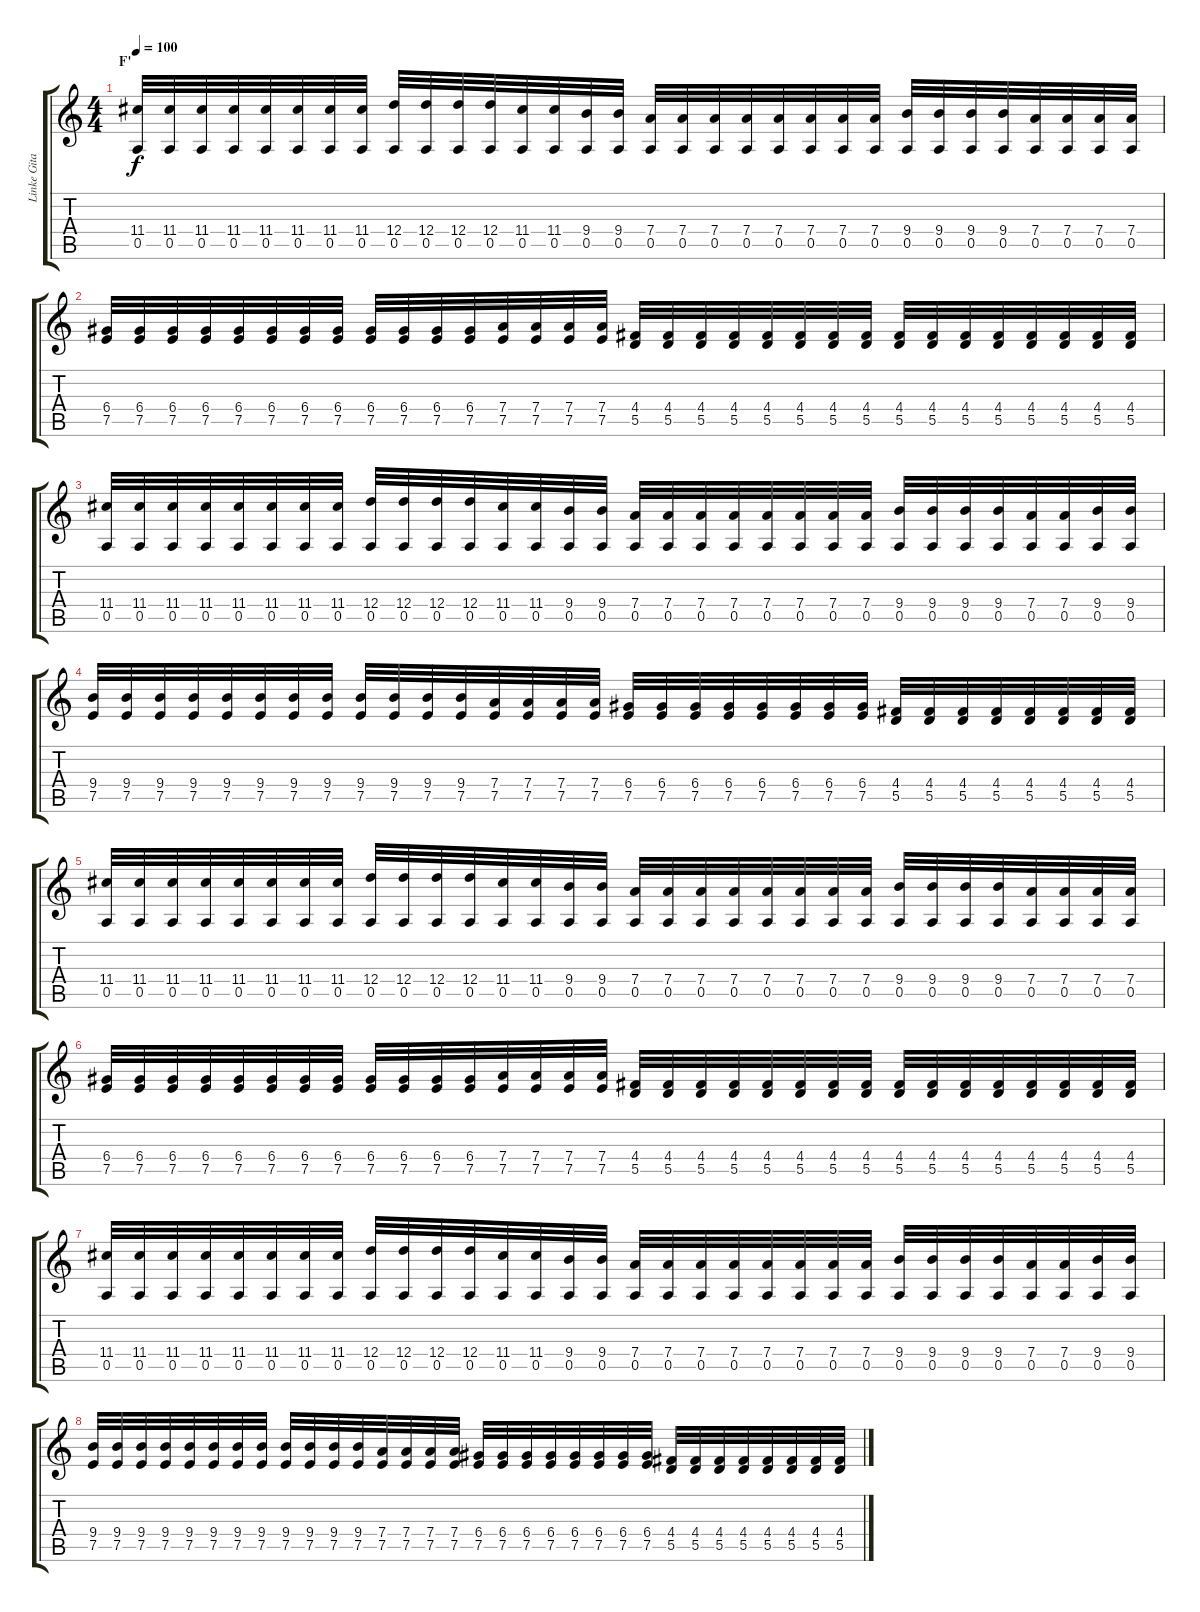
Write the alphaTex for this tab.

\track ("Linke Gitarre" "Linke Gita") {instrument distortionguitar}
\staff {score tabs}
\tuning (E4 B3 G3 D3 A2 E2) {hide}
\ts (4 4)
\section ("" "F'")
\tempo 100
\clef g2
\ks c
(11.4 0.5).32{dy f} (11.4 0.5).32 (11.4 0.5).32 (11.4 0.5).32 (11.4 0.5).32 (11.4 0.5).32 (11.4 0.5).32 (11.4 0.5).32 (12.4 0.5).32 (12.4 0.5).32 (12.4 0.5).32 (12.4 0.5).32 (11.4 0.5).32 (11.4 0.5).32 (9.4 0.5).32 (9.4 0.5).32 (7.4 0.5).32 (7.4 0.5).32 (7.4 0.5).32 (7.4 0.5).32 (7.4 0.5).32 (7.4 0.5).32 (7.4 0.5).32 (7.4 0.5).32 (9.4 0.5).32 (9.4 0.5).32 (9.4 0.5).32 (9.4 0.5).32 (7.4 0.5).32 (7.4 0.5).32 (7.4 0.5).32 (7.4 0.5).32 |
(6.4 7.5).32 (6.4 7.5).32 (6.4 7.5).32 (6.4 7.5).32 (6.4 7.5).32 (6.4 7.5).32 (6.4 7.5).32 (6.4 7.5).32 (6.4 7.5).32 (6.4 7.5).32 (6.4 7.5).32 (6.4 7.5).32 (7.4 7.5).32 (7.4 7.5).32 (7.4 7.5).32 (7.4 7.5).32 (4.4 5.5).32 (4.4 5.5).32 (4.4 5.5).32 (4.4 5.5).32 (4.4 5.5).32 (4.4 5.5).32 (4.4 5.5).32 (4.4 5.5).32 (4.4 5.5).32 (4.4 5.5).32 (4.4 5.5).32 (4.4 5.5).32 (4.4 5.5).32 (4.4 5.5).32 (4.4 5.5).32 (4.4 5.5).32 |
(11.4 0.5).32 (11.4 0.5).32 (11.4 0.5).32 (11.4 0.5).32 (11.4 0.5).32 (11.4 0.5).32 (11.4 0.5).32 (11.4 0.5).32 (12.4 0.5).32 (12.4 0.5).32 (12.4 0.5).32 (12.4 0.5).32 (11.4 0.5).32 (11.4 0.5).32 (9.4 0.5).32 (9.4 0.5).32 (7.4 0.5).32 (7.4 0.5).32 (7.4 0.5).32 (7.4 0.5).32 (7.4 0.5).32 (7.4 0.5).32 (7.4 0.5).32 (7.4 0.5).32 (9.4 0.5).32 (9.4 0.5).32 (9.4 0.5).32 (9.4 0.5).32 (7.4 0.5).32 (7.4 0.5).32 (9.4 0.5).32 (9.4 0.5).32 |
(9.4 7.5).32 (9.4 7.5).32 (9.4 7.5).32 (9.4 7.5).32 (9.4 7.5).32 (9.4 7.5).32 (9.4 7.5).32 (9.4 7.5).32 (9.4 7.5).32 (9.4 7.5).32 (9.4 7.5).32 (9.4 7.5).32 (7.4 7.5).32 (7.4 7.5).32 (7.4 7.5).32 (7.4 7.5).32 (6.4 7.5).32 (6.4 7.5).32 (6.4 7.5).32 (6.4 7.5).32 (6.4 7.5).32 (6.4 7.5).32 (6.4 7.5).32 (6.4 7.5).32 (4.4 5.5).32 (4.4 5.5).32 (4.4 5.5).32 (4.4 5.5).32 (4.4 5.5).32 (4.4 5.5).32 (4.4 5.5).32 (4.4 5.5).32 |
(11.4 0.5).32 (11.4 0.5).32 (11.4 0.5).32 (11.4 0.5).32 (11.4 0.5).32 (11.4 0.5).32 (11.4 0.5).32 (11.4 0.5).32 (12.4 0.5).32 (12.4 0.5).32 (12.4 0.5).32 (12.4 0.5).32 (11.4 0.5).32 (11.4 0.5).32 (9.4 0.5).32 (9.4 0.5).32 (7.4 0.5).32 (7.4 0.5).32 (7.4 0.5).32 (7.4 0.5).32 (7.4 0.5).32 (7.4 0.5).32 (7.4 0.5).32 (7.4 0.5).32 (9.4 0.5).32 (9.4 0.5).32 (9.4 0.5).32 (9.4 0.5).32 (7.4 0.5).32 (7.4 0.5).32 (7.4 0.5).32 (7.4 0.5).32 |
(6.4 7.5).32 (6.4 7.5).32 (6.4 7.5).32 (6.4 7.5).32 (6.4 7.5).32 (6.4 7.5).32 (6.4 7.5).32 (6.4 7.5).32 (6.4 7.5).32 (6.4 7.5).32 (6.4 7.5).32 (6.4 7.5).32 (7.4 7.5).32 (7.4 7.5).32 (7.4 7.5).32 (7.4 7.5).32 (4.4 5.5).32 (4.4 5.5).32 (4.4 5.5).32 (4.4 5.5).32 (4.4 5.5).32 (4.4 5.5).32 (4.4 5.5).32 (4.4 5.5).32 (4.4 5.5).32 (4.4 5.5).32 (4.4 5.5).32 (4.4 5.5).32 (4.4 5.5).32 (4.4 5.5).32 (4.4 5.5).32 (4.4 5.5).32 |
(11.4 0.5).32 (11.4 0.5).32 (11.4 0.5).32 (11.4 0.5).32 (11.4 0.5).32 (11.4 0.5).32 (11.4 0.5).32 (11.4 0.5).32 (12.4 0.5).32 (12.4 0.5).32 (12.4 0.5).32 (12.4 0.5).32 (11.4 0.5).32 (11.4 0.5).32 (9.4 0.5).32 (9.4 0.5).32 (7.4 0.5).32 (7.4 0.5).32 (7.4 0.5).32 (7.4 0.5).32 (7.4 0.5).32 (7.4 0.5).32 (7.4 0.5).32 (7.4 0.5).32 (9.4 0.5).32 (9.4 0.5).32 (9.4 0.5).32 (9.4 0.5).32 (7.4 0.5).32 (7.4 0.5).32 (9.4 0.5).32 (9.4 0.5).32 |
(9.4 7.5).32 (9.4 7.5).32 (9.4 7.5).32 (9.4 7.5).32 (9.4 7.5).32 (9.4 7.5).32 (9.4 7.5).32 (9.4 7.5).32 (9.4 7.5).32 (9.4 7.5).32 (9.4 7.5).32 (9.4 7.5).32 (7.4 7.5).32 (7.4 7.5).32 (7.4 7.5).32 (7.4 7.5).32 (6.4 7.5).32 (6.4 7.5).32 (6.4 7.5).32 (6.4 7.5).32 (6.4 7.5).32 (6.4 7.5).32 (6.4 7.5).32 (6.4 7.5).32 (4.4 5.5).32 (4.4 5.5).32 (4.4 5.5).32 (4.4 5.5).32 (4.4 5.5).32 (4.4 5.5).32 (4.4 5.5).32 (4.4 5.5).32
